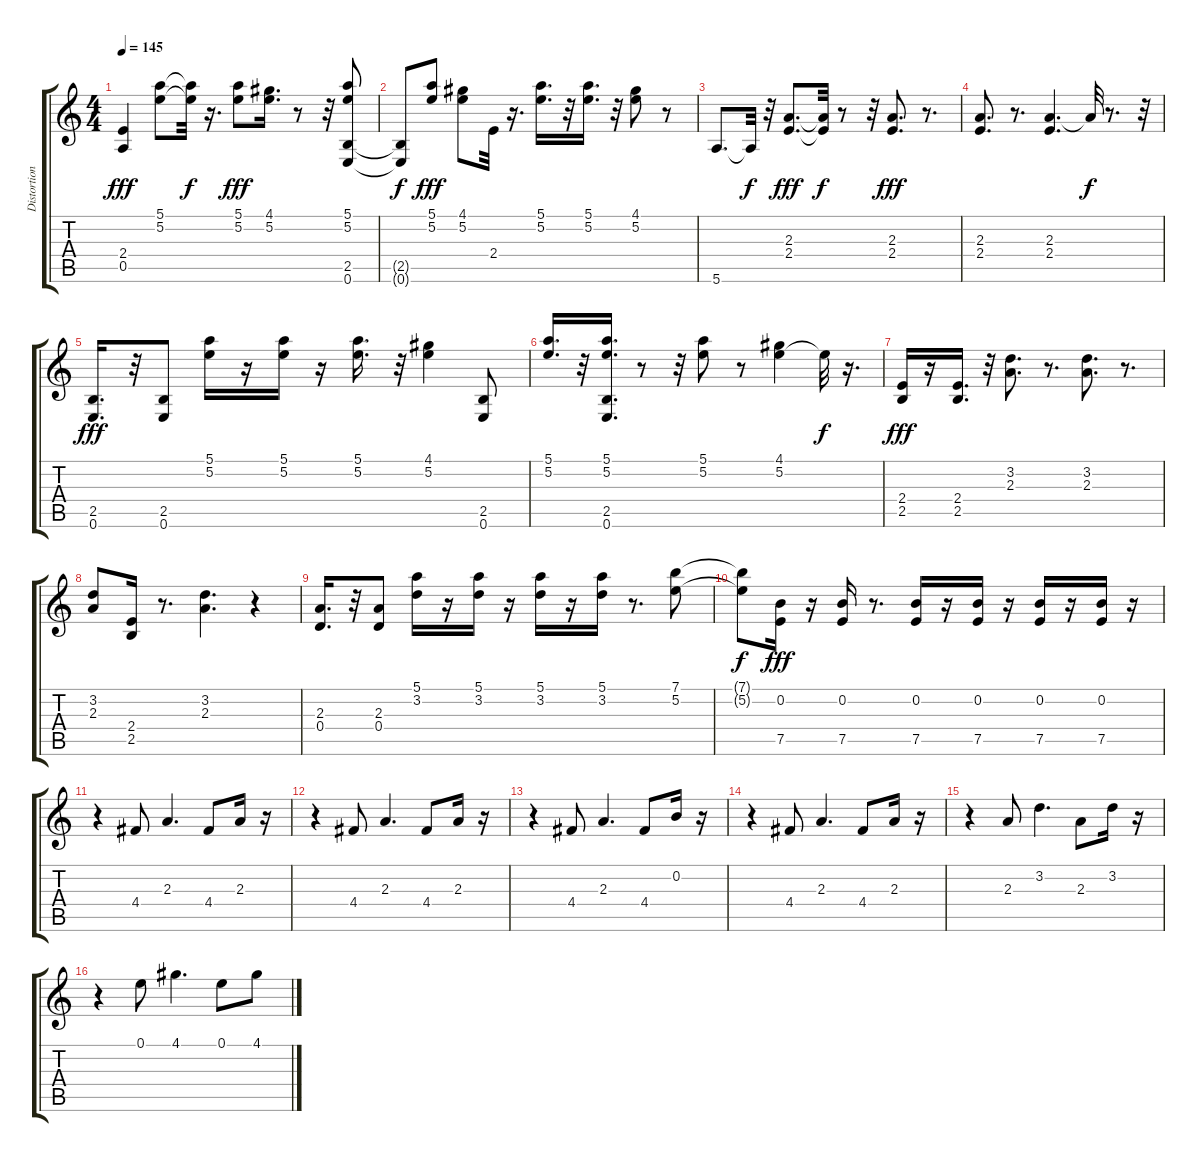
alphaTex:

\track ("Distortion Guitar - ____________ _______" "Distortion") {instrument distortionguitar}
\staff {score tabs}
\tuning (E4 B3 G3 D3 A2 E2) {hide}
\ts (4 4)
\tempo 145
\clef g2
\ks c
(2.4 0.5).4{dy fff} (5.1 5.2).8 (5.1{t} 5.2{t}).32{dy f} r.16{d} (5.1 5.2).8{dy fff} (4.1 5.2).16{d} r.8 r.32 (5.1 5.2 2.5 0.6).8 |
(2.5{t} 0.6{t}).8{dy f} (5.1 5.2).8{dy fff} (4.1 5.2).8 2.4.32 r.16{d} (5.1 5.2).16{d} r.32 (5.1 5.2).16{d} r.32 (4.1 5.2).8 r.8 |
5.6.8{d} 5.6{t}.32{dy f} r.32 (2.3 2.4).8{d dy fff} (2.3{t} 2.4{t}).32{dy f} r.8 r.32 (2.3 2.4).8{d dy fff} r.8{d} |
(2.3 2.4).8{d} r.8{d} (2.3 2.4).4{d} 2.3{t}.32{dy f} r.8{d} r.32 |
(2.5 0.6).16{d dy fff} r.32 (2.5 0.6).8 (5.1 5.2).16 r.16 (5.1 5.2).16 r.16 (5.1 5.2).16{d} r.32 (4.1 5.2).4 (2.5 0.6).8 |
(5.1 5.2).16{d} r.32 (5.1 5.2 2.5 0.6).16{d} r.8 r.32 (5.1 5.2).8 r.8 (4.1 5.2).4 5.2{t}.32{dy f} r.16{d} |
(2.4 2.5).16{dy fff} r.16 (2.4 2.5).16{d} r.32 (3.2 2.3).8{d} r.8{d} (3.2 2.3).8{d} r.8{d} |
(3.2 2.3).8 (2.4 2.5).16 r.8{d} (3.2 2.3).4{d} r.4 |
(2.3 0.4).16{d} r.32 (2.3 0.4).8 (5.1 3.2).16 r.16 (5.1 3.2).16 r.16 (5.1 3.2).16 r.16 (5.1 3.2).16 r.8{d} (7.1 5.2).8 |
(7.1{t} 5.2{t}).8{dy f} (0.2 7.5).16{dy fff} r.16 (0.2 7.5).16 r.8{d} (0.2 7.5).16 r.16 (0.2 7.5).16 r.16 (0.2 7.5).16 r.16 (0.2 7.5).16 r.16 |
r.4 4.4.8 2.3.4{d} 4.4.8 2.3.16 r.16 |
r.4 4.4.8 2.3.4{d} 4.4.8 2.3.16 r.16 |
r.4 4.4.8 2.3.4{d} 4.4.8 0.2.16 r.16 |
r.4 4.4.8 2.3.4{d} 4.4.8 2.3.16 r.16 |
r.4 2.3.8 3.2.4{d} 2.3.8 3.2.16 r.16 |
r.4 0.1.8 4.1.4{d} 0.1.8 4.1.8
